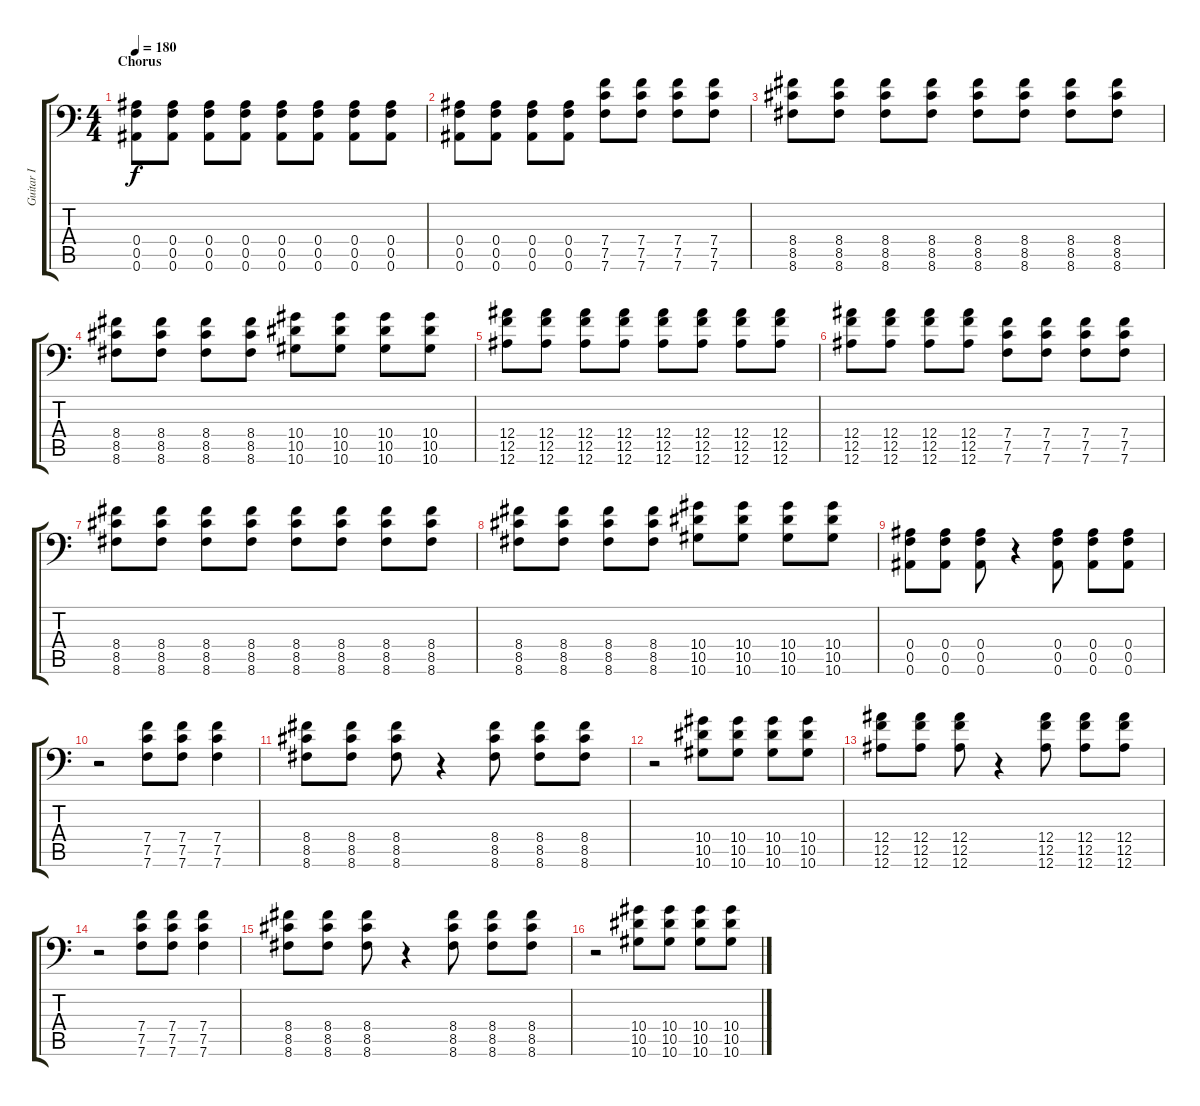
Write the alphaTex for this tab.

\track ("Guitar I" "Guitar I") {instrument distortionguitar}
\staff {score tabs}
\tuning (C4 G3 Eb3 Bb2 F2 Bb1) {hide}
\ts (4 4)
\section ("" "Chorus")
\tempo 180
\clef f4
\ks c
(0.4 0.5 0.6).8{dy f} (0.4 0.5 0.6).8 (0.4 0.5 0.6).8 (0.4 0.5 0.6).8 (0.4 0.5 0.6).8 (0.4 0.5 0.6).8 (0.4 0.5 0.6).8 (0.4 0.5 0.6).8 |
(0.4 0.5 0.6).8 (0.4 0.5 0.6).8 (0.4 0.5 0.6).8 (0.4 0.5 0.6).8 (7.4 7.5 7.6).8 (7.4 7.5 7.6).8 (7.4 7.5 7.6).8 (7.4 7.5 7.6).8 |
(8.4 8.5 8.6).8 (8.4 8.5 8.6).8 (8.4 8.5 8.6).8 (8.4 8.5 8.6).8 (8.4 8.5 8.6).8 (8.4 8.5 8.6).8 (8.4 8.5 8.6).8 (8.4 8.5 8.6).8 |
(8.4 8.5 8.6).8 (8.4 8.5 8.6).8 (8.4 8.5 8.6).8 (8.4 8.5 8.6).8 (10.4 10.5 10.6).8 (10.4 10.5 10.6).8 (10.4 10.5 10.6).8 (10.4 10.5 10.6).8 |
(12.4 12.5 12.6).8 (12.4 12.5 12.6).8 (12.4 12.5 12.6).8 (12.4 12.5 12.6).8 (12.4 12.5 12.6).8 (12.4 12.5 12.6).8 (12.4 12.5 12.6).8 (12.4 12.5 12.6).8 |
(12.4 12.5 12.6).8 (12.4 12.5 12.6).8 (12.4 12.5 12.6).8 (12.4 12.5 12.6).8 (7.4 7.5 7.6).8 (7.4 7.5 7.6).8 (7.4 7.5 7.6).8 (7.4 7.5 7.6).8 |
(8.4 8.5 8.6).8 (8.4 8.5 8.6).8 (8.4 8.5 8.6).8 (8.4 8.5 8.6).8 (8.4 8.5 8.6).8 (8.4 8.5 8.6).8 (8.4 8.5 8.6).8 (8.4 8.5 8.6).8 |
(8.4 8.5 8.6).8 (8.4 8.5 8.6).8 (8.4 8.5 8.6).8 (8.4 8.5 8.6).8 (10.4 10.5 10.6).8 (10.4 10.5 10.6).8 (10.4 10.5 10.6).8 (10.4 10.5 10.6).8 |
(0.4 0.5 0.6).8 (0.4 0.5 0.6).8 (0.4 0.5 0.6).8 r.4 (0.4 0.5 0.6).8 (0.4 0.5 0.6).8 (0.4 0.5 0.6).8 |
r.2 (7.4 7.5 7.6).8 (7.4 7.5 7.6).8 (7.4 7.5 7.6).4 |
(8.4 8.5 8.6).8 (8.4 8.5 8.6).8 (8.4 8.5 8.6).8 r.4 (8.4 8.5 8.6).8 (8.4 8.5 8.6).8 (8.4 8.5 8.6).8 |
r.2 (10.4 10.5 10.6).8 (10.4 10.5 10.6).8 (10.4 10.5 10.6).8 (10.4 10.5 10.6).8 |
(12.4 12.5 12.6).8 (12.4 12.5 12.6).8 (12.4 12.5 12.6).8 r.4 (12.4 12.5 12.6).8 (12.4 12.5 12.6).8 (12.4 12.5 12.6).8 |
r.2 (7.4 7.5 7.6).8 (7.4 7.5 7.6).8 (7.4 7.5 7.6).4 |
(8.4 8.5 8.6).8 (8.4 8.5 8.6).8 (8.4 8.5 8.6).8 r.4 (8.4 8.5 8.6).8 (8.4 8.5 8.6).8 (8.4 8.5 8.6).8 |
r.2 (10.4 10.5 10.6).8 (10.4 10.5 10.6).8 (10.4 10.5 10.6).8 (10.4 10.5 10.6).8
